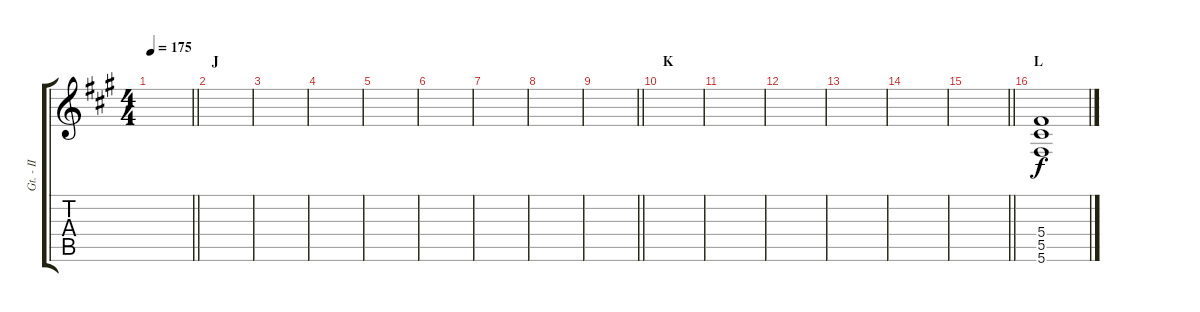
\track ("Gt. - II" "Gt. - II") {instrument distortionguitar}
\staff {score tabs}
\tuning (Eb4 Bb3 Gb3 Db3 Ab2 Db2) {hide}
\ts (4 4)
\tempo 175
\clef g2
\barLineRight lightlight
\ks f#minor
|
\section ("" "J")
|
|
|
|
|
|
|
\barLineRight lightlight
|
\section ("" "K")
|
|
|
|
|
\barLineRight lightlight
|
\section ("" "L")
(5.4 5.5 5.6).1
